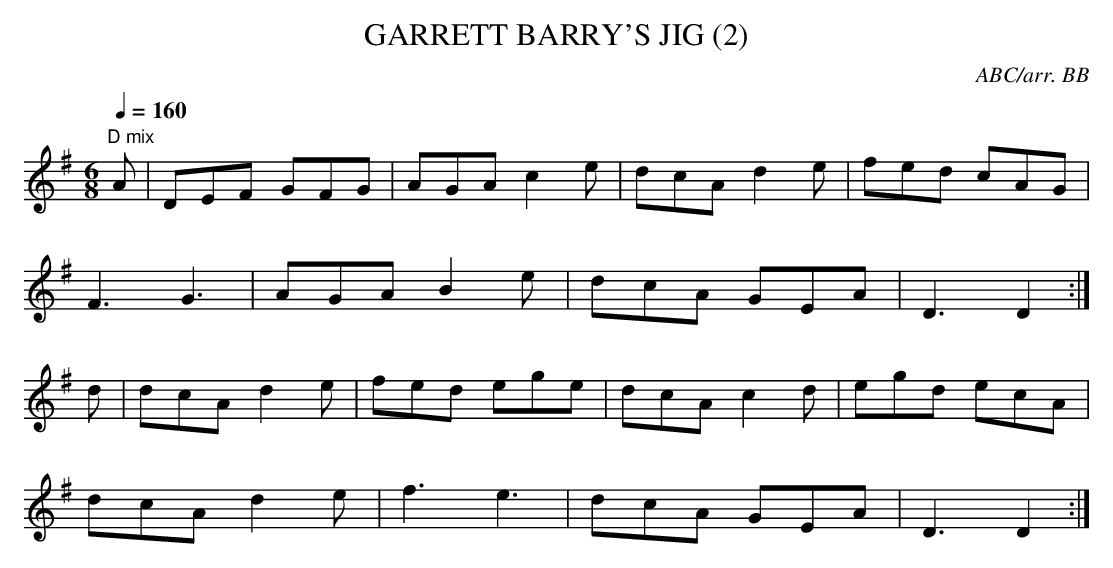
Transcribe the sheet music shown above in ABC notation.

X:1
T:GARRETT BARRY'S JIG (2)
C:ABC/arr. BB
M:6/8
L:1/8
Q:1/4=160
K:G
"D mix"
A|DEF GFG|AGA c2e|dcA d2e|fed cAG|
F3 G3|AGA B2e|dcA GEA|D3 D2 :|
d|dcA d2e|fed ege|dcA c2d|egd ecA|
dcA d2e|f3 e3|dcA GEA|D3 D2 :|
